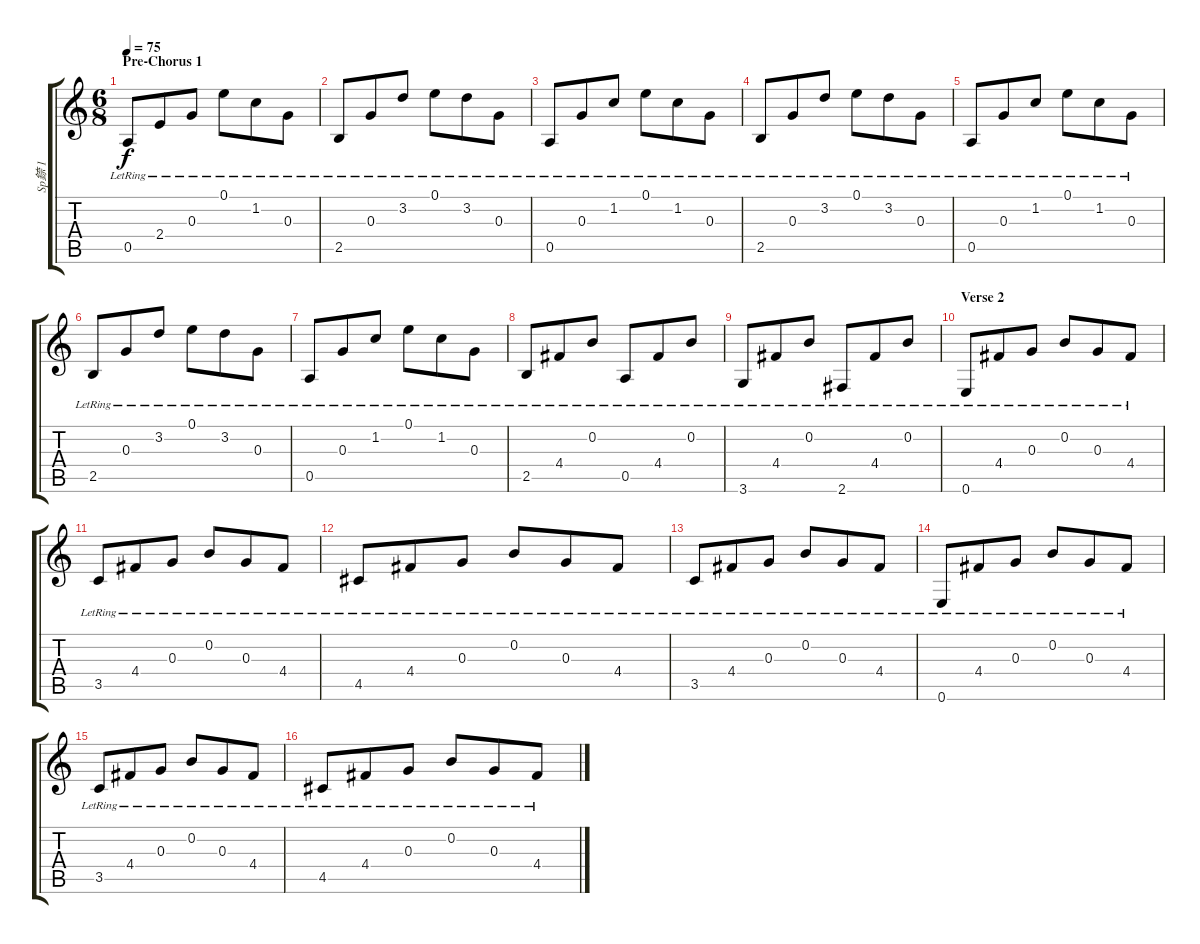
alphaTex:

\track ("Sp錼 1" "Sp錼 1") {instrument electricguitarclean}
\staff {score tabs}
\tuning (E4 B3 G3 D3 A2 E2) {hide}
\ts (6 8)
\section ("" "Pre-Chorus 1")
\tempo 75
\clef g2
\ks c
0.5{lr}.8{dy f} 2.4{lr}.8 0.3{lr}.8 0.1{lr}.8 1.2{lr}.8 0.3{lr}.8 |
2.5{lr}.8 0.3{lr}.8 3.2{lr}.8 0.1{lr}.8 3.2{lr}.8 0.3{lr}.8 |
0.5{lr}.8 0.3{lr}.8 1.2{lr}.8 0.1{lr}.8 1.2{lr}.8 0.3{lr}.8 |
2.5{lr}.8 0.3{lr}.8 3.2{lr}.8 0.1{lr}.8 3.2{lr}.8 0.3{lr}.8 |
0.5{lr}.8 0.3{lr}.8 1.2{lr}.8 0.1{lr}.8 1.2{lr}.8 0.3{lr}.8 |
2.5{lr}.8 0.3{lr}.8 3.2{lr}.8 0.1{lr}.8 3.2{lr}.8 0.3{lr}.8 |
0.5{lr}.8 0.3{lr}.8 1.2{lr}.8 0.1{lr}.8 1.2{lr}.8 0.3{lr}.8 |
2.5{lr}.8 4.4{lr}.8 0.2{lr}.8 0.5{lr}.8 4.4{lr}.8 0.2{lr}.8 |
3.6{lr}.8 4.4{lr}.8 0.2{lr}.8 2.6{lr}.8 4.4{lr}.8 0.2{lr}.8 |
\section ("" "Verse 2")
0.6{lr}.8 4.4{lr}.8 0.3{lr}.8 0.2{lr}.8 0.3{lr}.8 4.4{lr}.8 |
3.5{lr}.8 4.4{lr}.8 0.3{lr}.8 0.2{lr}.8 0.3{lr}.8 4.4{lr}.8 |
4.5{lr}.8 4.4{lr}.8 0.3{lr}.8 0.2{lr}.8 0.3{lr}.8 4.4{lr}.8 |
3.5{lr}.8 4.4{lr}.8 0.3{lr}.8 0.2{lr}.8 0.3{lr}.8 4.4{lr}.8 |
0.6{lr}.8 4.4{lr}.8 0.3{lr}.8 0.2{lr}.8 0.3{lr}.8 4.4{lr}.8 |
3.5{lr}.8 4.4{lr}.8 0.3{lr}.8 0.2{lr}.8 0.3{lr}.8 4.4{lr}.8 |
4.5{lr}.8 4.4{lr}.8 0.3{lr}.8 0.2{lr}.8 0.3{lr}.8 4.4{lr}.8
